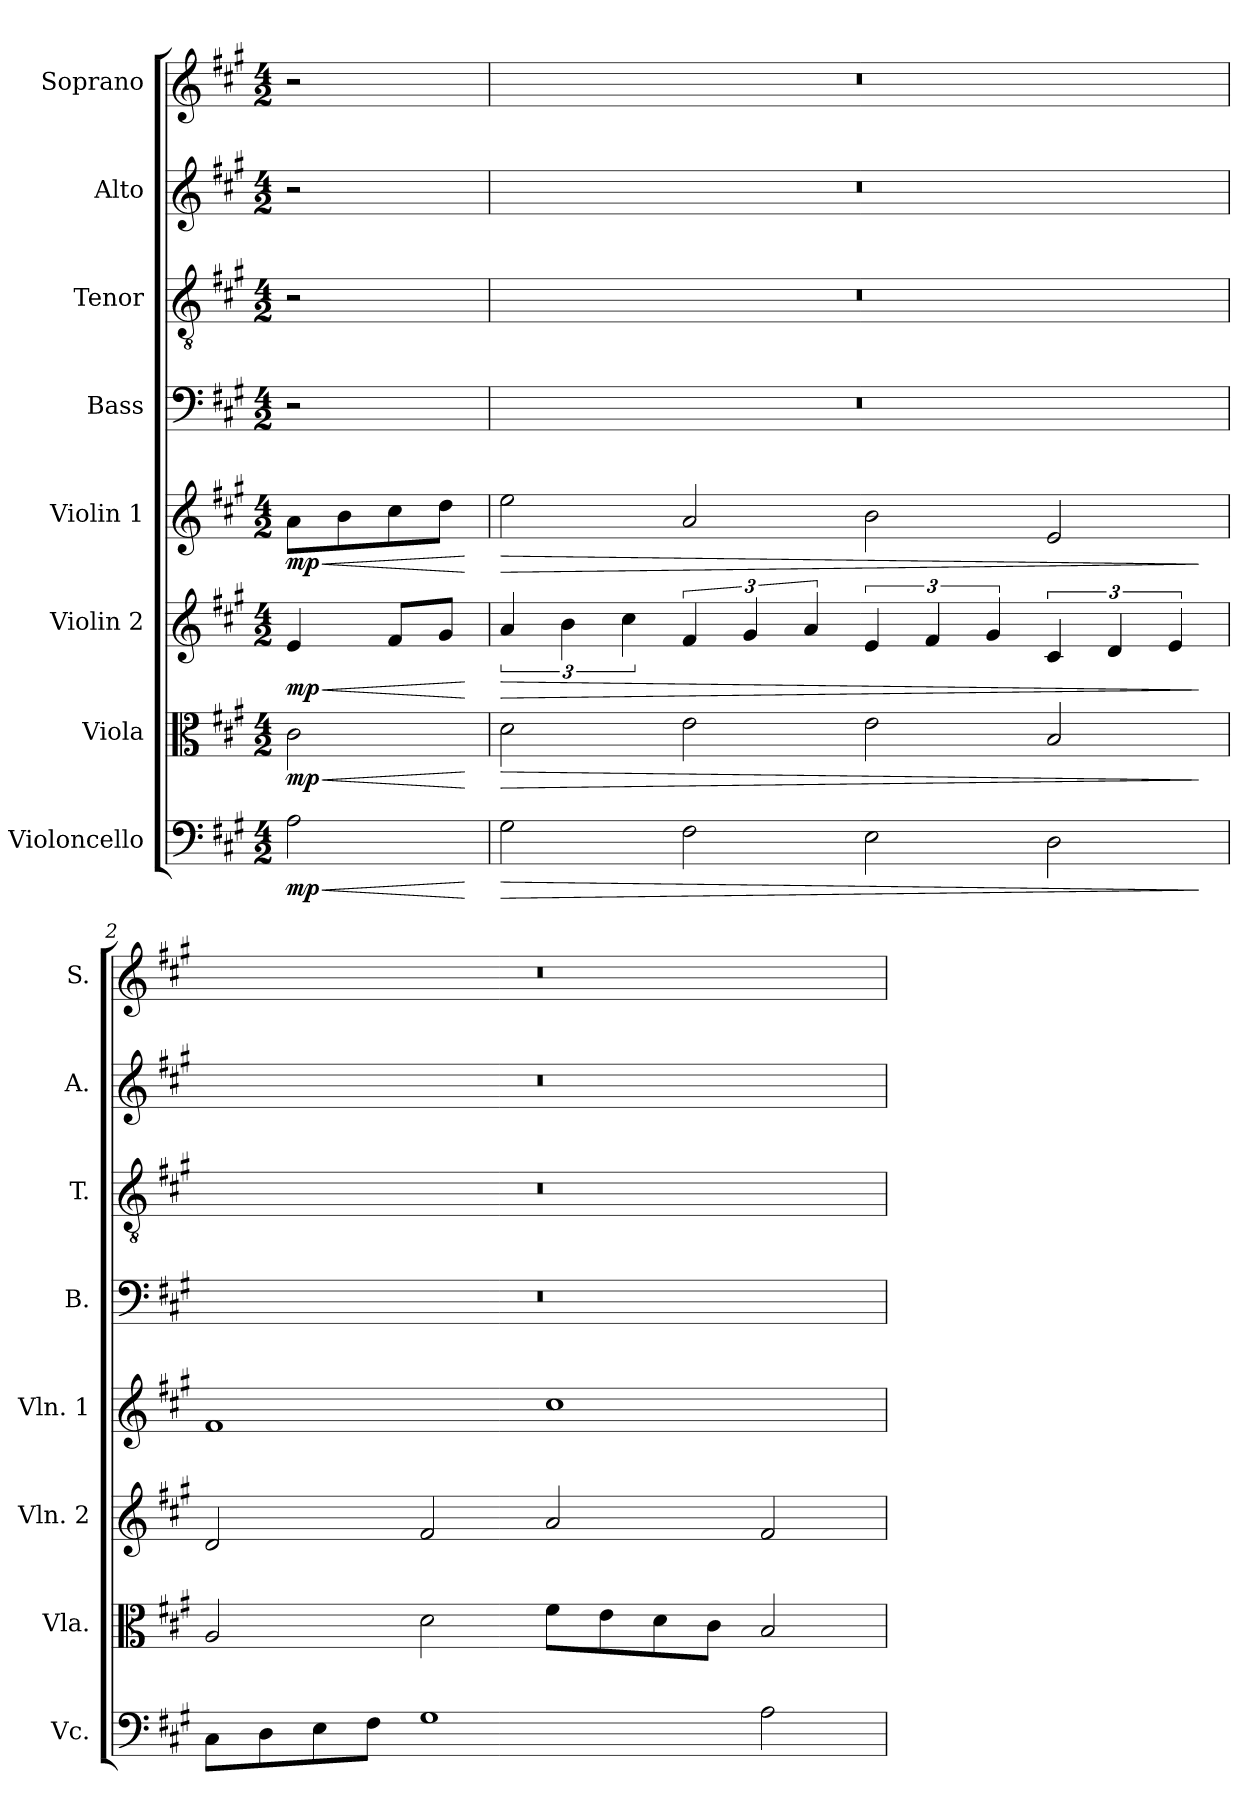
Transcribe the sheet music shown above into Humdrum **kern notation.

**kern	**dynam	**kern	**dynam	**kern	**dynam	**kern	**dynam	**kern	**kern	**kern	**kern
*part8	*part8	*part7	*part7	*part6	*part6	*part5	*part5	*part4	*part3	*part2	*part1
*staff8	*staff8	*staff7	*staff7	*staff6	*staff6	*staff5	*staff5	*staff4	*staff3	*staff2	*staff1
*I"Violoncello	*	*I"Viola	*	*I"Violin 2	*	*I"Violin 1	*	*I"Bass	*I"Tenor	*I"Alto	*I"Soprano
*I'Vc.	*	*I'Vla.	*	*I'Vln. 2	*	*I'Vln. 1	*	*I'B.	*I'T.	*I'A.	*I'S.
*clefF4	*	*clefC3	*	*clefG2	*	*clefG2	*	*clefF4	*clefGv2	*clefG2	*clefG2
*k[f#c#g#]	*	*k[f#c#g#]	*	*k[f#c#g#]	*	*k[f#c#g#]	*	*k[f#c#g#]	*k[f#c#g#]	*k[f#c#g#]	*k[f#c#g#]
*M4/2	*	*M4/2	*	*M4/2	*	*M4/2	*	*M4/2	*M4/2	*M4/2	*M4/2
*MM120	*	*MM120	*	*MM120	*	*MM120	*	*MM120	*MM120	*MM120	*MM120
=	=	=	=	=	=	=	=	=	=	=	=
!	!LO:HP:b	!	!LO:HP:b	!	!LO:HP:b	!	!LO:HP:b	!	!	!	!
!	!LO:DY:n=1:b	!	!LO:DY:n=1:b	!	!LO:DY:n=1:b	!	!LO:DY:n=1:b	!	!	!	!
2A\	< mp	2c#\	< mp	4e/	< mp	8a\L	< mp	2r	2r	2r	2r
.	.	.	.	.	.	8b\	.	.	.	.	.
.	.	.	.	8f#/L	.	8cc#\	.	.	.	.	.
.	.	.	.	8g#/J	.	8dd\J	.	.	.	.	.
.	[	.	[	.	[	.	[	.	.	.	.
=1	=1	=1	=1	=1	=1	=1	=1	=1	=1	=1	=1
!	!LO:HP:b	!	!LO:HP:b	!	!LO:HP:b	!	!LO:HP:b	!	!	!	!
2G#\	>	2d\	>	6a/	>	2ee\	>	0r	0r	0r	0r
.	.	.	.	6b\	.	.	.	.	.	.	.
.	.	.	.	6cc#\	.	.	.	.	.	.	.
2F#\	.	2e\	.	6f#/	.	2a/	.	.	.	.	.
.	.	.	.	6g#/	.	.	.	.	.	.	.
.	.	.	.	6a/	.	.	.	.	.	.	.
2E\	.	2e\	.	6e/	.	2b\	.	.	.	.	.
.	.	.	.	6f#/	.	.	.	.	.	.	.
.	.	.	.	6g#/	.	.	.	.	.	.	.
2D\	.	2B/	.	6c#/	.	2e/	.	.	.	.	.
.	.	.	.	6d/	.	.	.	.	.	.	.
.	.	.	.	6e/	.	.	.	.	.	.	.
.	]	.	]	.	]	.	]	.	.	.	.
=2	=2	=2	=2	=2	=2	=2	=2	=2	=2	=2	=2
8C#\L	.	2A/	.	2d/	.	1f#	.	0r	0r	0r	0r
8D\	.	.	.	.	.	.	.	.	.	.	.
8E\	.	.	.	.	.	.	.	.	.	.	.
8F#\J	.	.	.	.	.	.	.	.	.	.	.
1G#	.	2d\	.	2f#/	.	.	.	.	.	.	.
.	.	8f#\L	.	2a/	.	1cc#	.	.	.	.	.
.	.	8e\	.	.	.	.	.	.	.	.	.
.	.	8d\	.	.	.	.	.	.	.	.	.
.	.	8c#\J	.	.	.	.	.	.	.	.	.
2A\	.	2B/	.	2f#/	.	.	.	.	.	.	.
=	=	=	=	=	=	=	=	=	=	=	=
*-	*-	*-	*-	*-	*-	*-	*-	*-	*-	*-	*-
